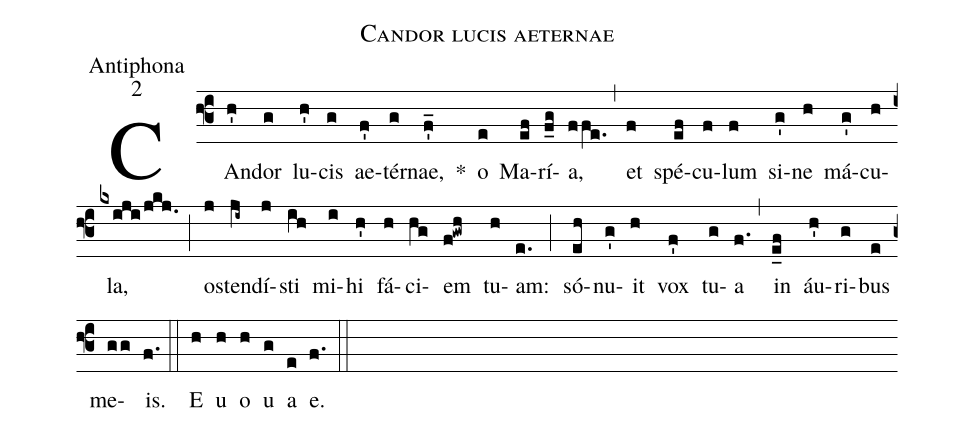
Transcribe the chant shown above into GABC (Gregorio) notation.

name:Candor lucis aeternae;
office-part:Antiphona;
mode:2;
%%
(f3) CAn(h')dor(g) lu(h')cis(g) ae(f')tér(g)nae,(f'_) *() o(e) Ma(ef)rí(f_g)a,(ffe.) (,) et(f) spé(ef)cu(f)lum(f) si(g')ne(h) má(g')cu(h)la,(kxiji/jkj.) (;) os(j)ten(ji~)dí(j)sti(ih) mi(i)hi(h') fá(h)ci(hg)em(f!gwh) tu(h)am:(e.) (;) só(eh)nu(g')it(h) vox(f') tu(g)a(f.) (,) in(e_f) áu(h')ri(g)bus(e) me(gg)is.(f.) (::) <eu>E(h) u(h) o(h) u(g) a(e) e.</eu>(f.) (::)
